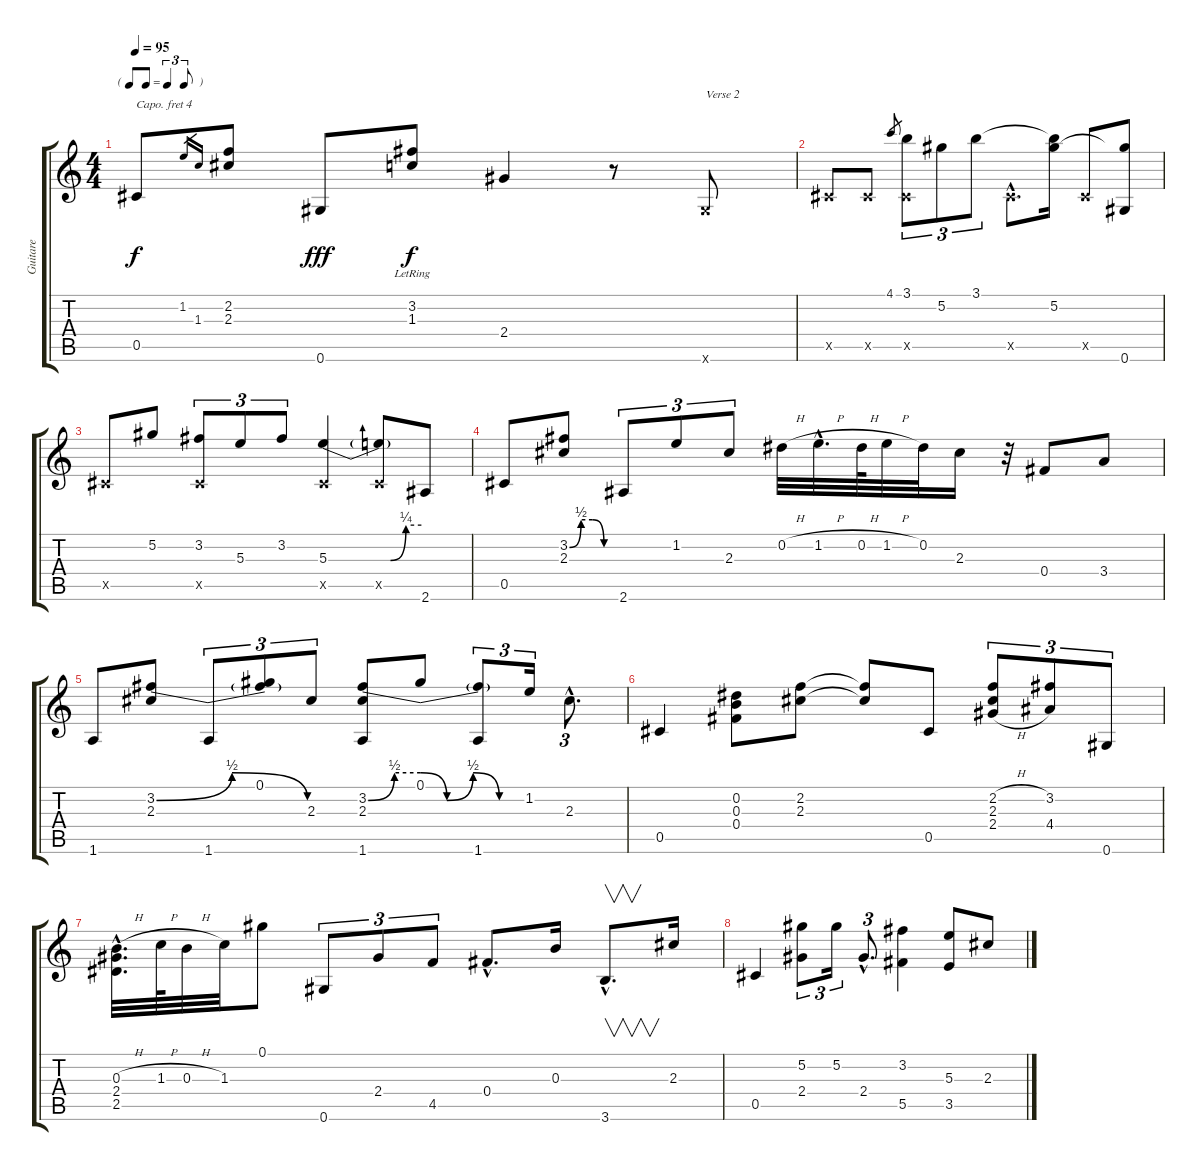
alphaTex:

\track ("Guitare" "Guitare") {instrument acousticguitarsteel}
\staff {score tabs}
\capo 4
\tuning (E4 B3 G3 D3 A2 E2) {hide}
\ts (4 4)
\tf triplet8th
\tempo 95
\clef g2
\ks c
0.5.8{dy f} 1.2.16{gr} 1.3.16{gr} (2.2 2.3).8 0.6.8{dy fff} (3.2{lr} 1.3{lr}).8{dy f} 2.4.4 r.8 0.6{x}.8{txt "Verse 2"} |
0.5{x}.8 0.5{x}.8 4.1.8{gr} (3.1 0.5{x}).8{tu (3 2)} 5.2.8{tu (3 2)} 3.1.8{tu (3 2)} 0.5{hac x}.8{d} (3.1{t} 5.2).16 0.5{x}.8 (5.2{t} 0.6).8 |
0.5{x}.8 5.2.8 (3.2 0.5{x}).8{tu (3 2)} 5.3.8{tu (3 2)} 3.2.8{tu (3 2)} (5.3{be (custom 0 0 30 0 40 0 50 1 60 1)} 0.5{x}).4 (5.3{t} 0.5{x}).8 2.6.8 |
0.5.8 (3.2{be (custom 0 0 15 2 30 2 45 0 60 0)} 2.3).8 2.6.8{tu (3 2)} 1.2.8{tu (3 2)} 2.3.8{tu (3 2)} 0.2{h}.32 1.2{h hac}.32{d} 0.2{h}.64 1.2{h}.32 0.2.32 2.3.16 r.32 0.4.8 3.4.8 |
1.6.8 (3.2{be (bendrelease 0 0 15 2 30 2 60 0)} 2.3).8 1.6.8{tu (3 2)} (0.1 3.2{t}).8{tu (3 2)} 2.3.8{tu (3 2)} (3.2{be (custom 0 0 10 2 20 2 30 0 40 2 50 0 60 0)} 2.3 1.6).8 0.1.8 (3.2{t} 1.6).8{tu (3 2)} 1.2.16{tu (3 2)} 2.3{hac}.8{d tu (3 2)} |
0.5.4 (0.2 0.3 0.4).8 (2.2 2.3).8 (2.2{t} 2.3{t}).8 0.5.8 (2.2{h} 2.3 2.4{h}).8{tu (3 2)} (3.2 4.4).8{tu (3 2)} 0.6.8{tu (3 2)} |
(0.3{h hac} 2.4{hac} 2.5{hac}).32{d} 1.3{h}.64 0.3{h}.32 1.3.32 0.1.8 0.6.8{tu (3 2)} 2.4.8{tu (3 2)} 4.5.8{tu (3 2)} 0.4{hac}.8{d} 0.3.16 3.6{hac}.8{v d} 2.3.16 |
0.5.4 (5.2 2.4).8{tu (3 2)} 5.2.16{tu (3 2)} 2.4{hac}.8{d tu (3 2)} (3.2 5.5).4 (5.3 3.5).8 2.3.8
